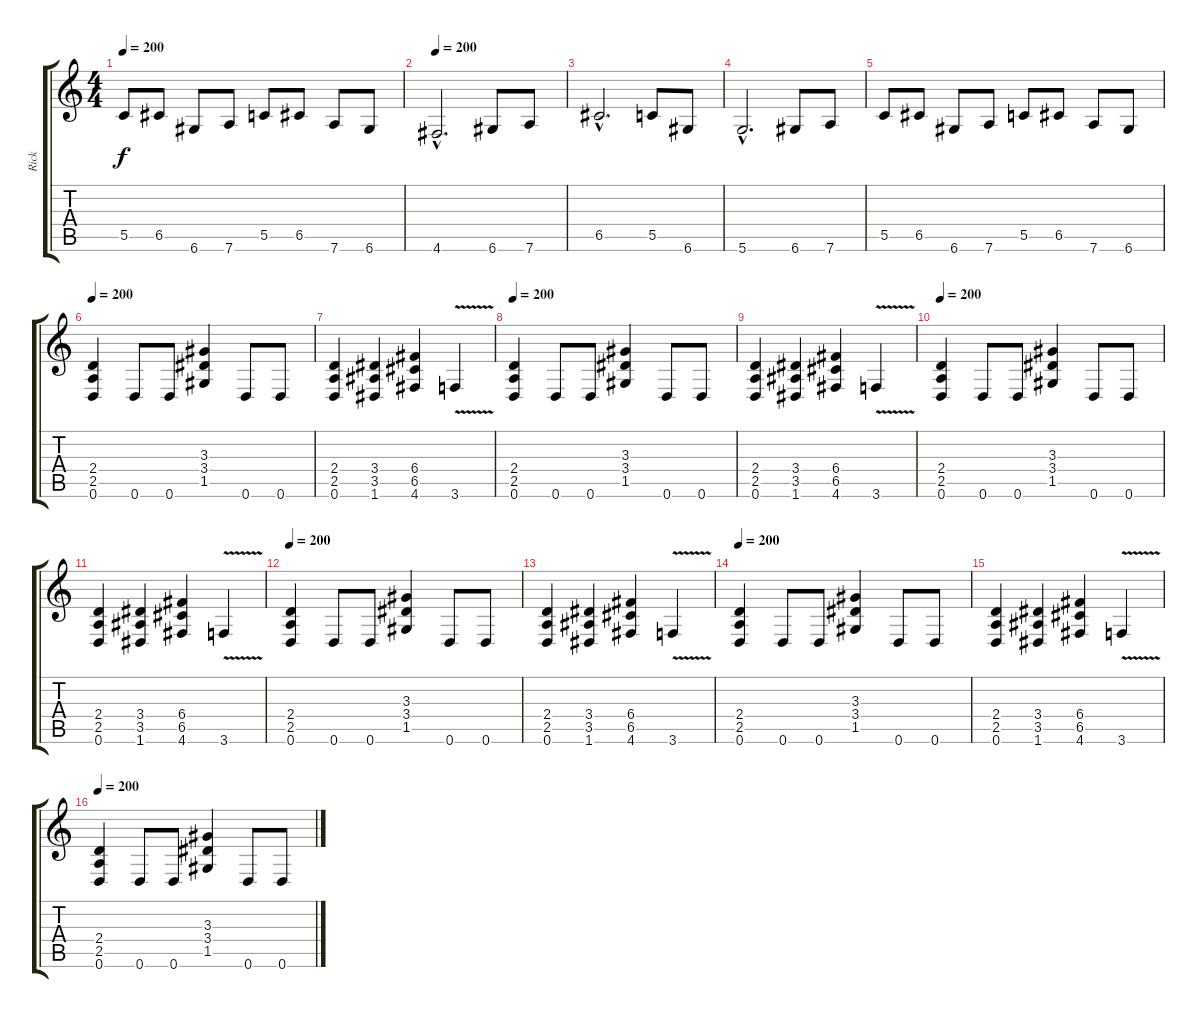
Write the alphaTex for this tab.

\track ("Rick" "Rick") {instrument distortionguitar}
\staff {score tabs}
\tuning (D4 A3 F3 C3 G2 D2) {hide}
\ts (4 4)
\tempo 200
\clef g2
\ks c
5.5.8{dy f} 6.5.8 6.6.8 7.6.8 5.5.8 6.5.8 7.6.8 6.6.8 |
\tempo 200
4.6{hac}.2{d} 6.6.8 7.6.8 |
6.5{hac}.2{d} 5.5.8 6.6.8 |
5.6{hac}.2{d} 6.6.8 7.6.8 |
5.5.8 6.5.8 6.6.8 7.6.8 5.5.8 6.5.8 7.6.8 6.6.8 |
\tempo 200
(2.4 2.5 0.6).4 0.6.8 0.6.8 (3.3 3.4 1.5).4 0.6.8 0.6.8 |
(2.4 2.5 0.6).4 (3.4 3.5 1.6).4 (6.4 6.5 4.6).4 3.6{v}.4 |
\tempo 200
(2.4 2.5 0.6).4 0.6.8 0.6.8 (3.3 3.4 1.5).4 0.6.8 0.6.8 |
(2.4 2.5 0.6).4 (3.4 3.5 1.6).4 (6.4 6.5 4.6).4 3.6{v}.4 |
\tempo 200
(2.4 2.5 0.6).4 0.6.8 0.6.8 (3.3 3.4 1.5).4 0.6.8 0.6.8 |
(2.4 2.5 0.6).4 (3.4 3.5 1.6).4 (6.4 6.5 4.6).4 3.6{v}.4 |
\tempo 200
(2.4 2.5 0.6).4 0.6.8 0.6.8 (3.3 3.4 1.5).4 0.6.8 0.6.8 |
(2.4 2.5 0.6).4 (3.4 3.5 1.6).4 (6.4 6.5 4.6).4 3.6{v}.4 |
\tempo 200
(2.4 2.5 0.6).4 0.6.8 0.6.8 (3.3 3.4 1.5).4 0.6.8 0.6.8 |
(2.4 2.5 0.6).4 (3.4 3.5 1.6).4 (6.4 6.5 4.6).4 3.6{v}.4 |
\tempo 200
(2.4 2.5 0.6).4 0.6.8 0.6.8 (3.3 3.4 1.5).4 0.6.8 0.6.8
